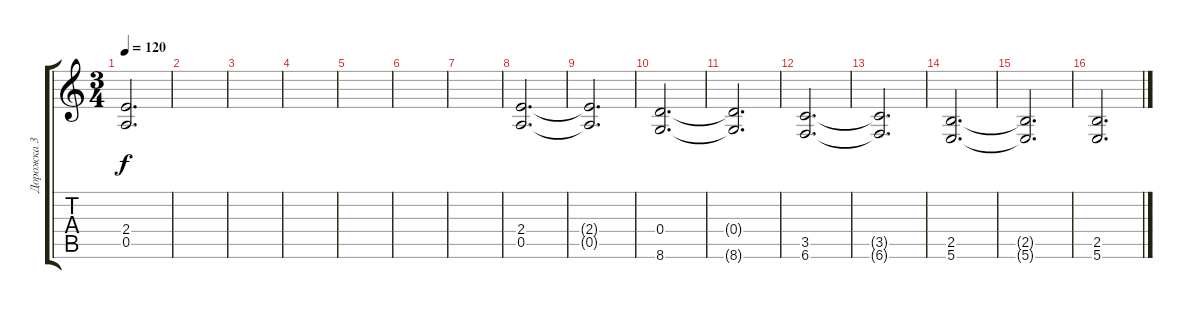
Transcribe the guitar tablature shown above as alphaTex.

\track ("Дорожка 3" "Дорожка 3") {instrument distortionguitar}
\staff {score tabs}
\tuning (B3 B3 G3 D3 A2 B1) {hide}
\ts (3 4)
\tempo 120
\clef g2
\ks c
(2.4{t} 0.5{t}).2{d dy f} |
|
|
|
|
|
|
(2.4 0.5).2{d} |
(2.4{t} 0.5{t}).2{d} |
(0.4 8.6).2{d} |
(0.4{t} 8.6{t}).2{d} |
(3.5 6.6).2{d} |
(3.5{t} 6.6{t}).2{d} |
(2.5 5.6).2{d} |
(2.5{t} 5.6{t}).2{d} |
(2.5 5.6).2{d}
